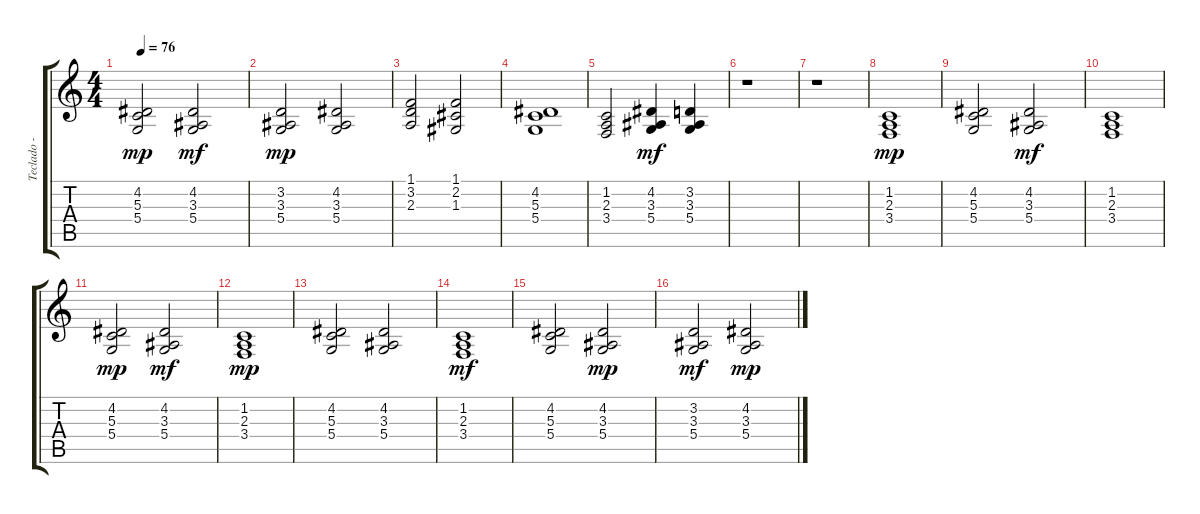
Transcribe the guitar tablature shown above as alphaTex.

\track ("Teclado - Cuerdas" "Teclado - ") {instrument synthstrings1}
\staff {score tabs}
\tuning (E4 B3 G3 D3 A2 E2) {hide}
\ts (4 4)
\tempo 76
\clef g2
\ks c
(4.2 5.3 5.4).2{dy mp} (4.2 3.3 5.4).2{dy mf} |
(3.2 3.3 5.4).2{dy mp} (4.2 3.3 5.4).2 |
(1.1 3.2 2.3).2 (1.1 2.2 1.3).2 |
(4.2 5.3 5.4).1 |
(1.2 2.3 3.4).2 (4.2 3.3 5.4).4{dy mf} (3.2 3.3 5.4).4 |
r.1 |
r.1 |
(1.2 2.3 3.4).1{dy mp} |
(4.2 5.3 5.4).2 (4.2 3.3 5.4).2{dy mf} |
(1.2 2.3 3.4).1 |
(4.2 5.3 5.4).2{dy mp} (4.2 3.3 5.4).2{dy mf} |
(1.2 2.3 3.4).1{dy mp} |
(4.2 5.3 5.4).2 (4.2 3.3 5.4).2 |
(1.2 2.3 3.4).1{dy mf} |
(4.2 5.3 5.4).2 (4.2 3.3 5.4).2{dy mp} |
(3.2 3.3 5.4).2{dy mf} (4.2 3.3 5.4).2{dy mp}
